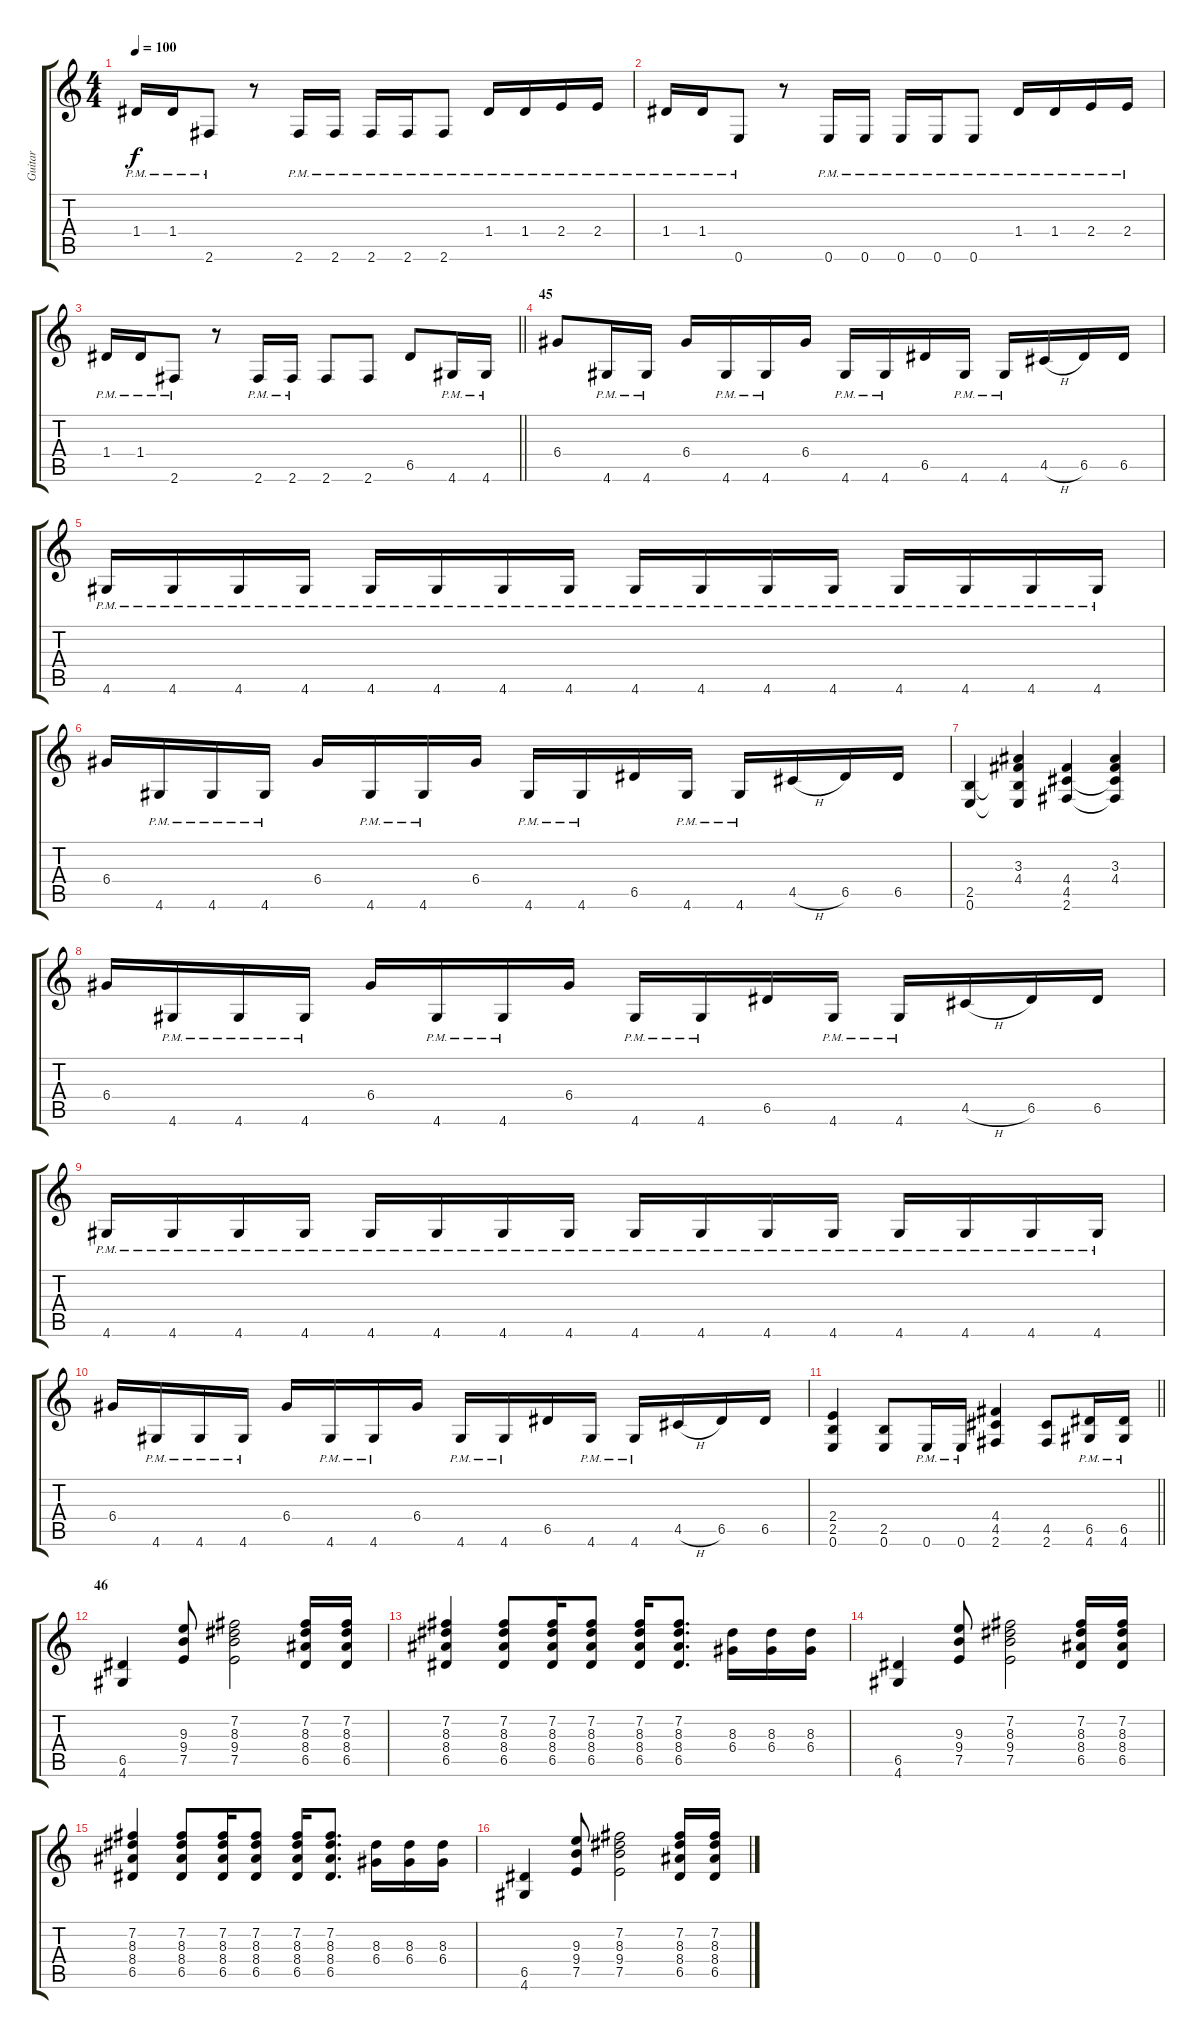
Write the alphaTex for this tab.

\track ("Guitar" "Guitar") {instrument distortionguitar}
\staff {score tabs}
\tuning (E4 B3 G3 D3 A2 E2) {hide}
\ts (4 4)
\tempo 100
\clef g2
\ks c
1.4{pm}.16{dy f} 1.4{pm}.16 2.6{pm}.8 r.8 2.6{pm}.16 2.6{pm}.16 2.6{pm}.16 2.6{pm}.16 2.6{pm}.8 1.4{pm}.16 1.4{pm}.16 2.4{pm}.16 2.4{pm}.16 |
1.4{pm}.16 1.4{pm}.16 0.6{pm}.8 r.8 0.6{pm}.16 0.6{pm}.16 0.6{pm}.16 0.6{pm}.16 0.6{pm}.8 1.4{pm}.16 1.4{pm}.16 2.4{pm}.16 2.4{pm}.16 |
\barLineRight lightlight
1.4{pm}.16 1.4{pm}.16 2.6{pm}.8 r.8 2.6{pm}.16 2.6{pm}.16 2.6.8 2.6.8 6.5.8 4.6{pm}.16 4.6{pm}.16 |
\section ("" "45")
6.4.8 4.6{pm}.16 4.6{pm}.16 6.4.16 4.6{pm}.16 4.6{pm}.16 6.4.16 4.6{pm}.16 4.6{pm}.16 6.5.16 4.6{pm}.16 4.6{pm}.16 4.5{h}.16 6.5.16 6.5.16 |
4.6{pm}.16 4.6{pm}.16 4.6{pm}.16 4.6{pm}.16 4.6{pm}.16 4.6{pm}.16 4.6{pm}.16 4.6{pm}.16 4.6{pm}.16 4.6{pm}.16 4.6{pm}.16 4.6{pm}.16 4.6{pm}.16 4.6{pm}.16 4.6{pm}.16 4.6{pm}.16 |
6.4.16 4.6{pm}.16 4.6{pm}.16 4.6{pm}.16 6.4.16 4.6{pm}.16 4.6{pm}.16 6.4.16 4.6{pm}.16 4.6{pm}.16 6.5.16 4.6{pm}.16 4.6{pm}.16 4.5{h}.16 6.5.16 6.5.16 |
(2.5 0.6).4 (3.3 4.4 2.5{t} 0.6{t}).4 (4.4 4.5 2.6).4 (3.3 4.4 4.5{t} 2.6{t}).4 |
6.4.16 4.6{pm}.16 4.6{pm}.16 4.6{pm}.16 6.4.16 4.6{pm}.16 4.6{pm}.16 6.4.16 4.6{pm}.16 4.6{pm}.16 6.5.16 4.6{pm}.16 4.6{pm}.16 4.5{h}.16 6.5.16 6.5.16 |
4.6{pm}.16 4.6{pm}.16 4.6{pm}.16 4.6{pm}.16 4.6{pm}.16 4.6{pm}.16 4.6{pm}.16 4.6{pm}.16 4.6{pm}.16 4.6{pm}.16 4.6{pm}.16 4.6{pm}.16 4.6{pm}.16 4.6{pm}.16 4.6{pm}.16 4.6{pm}.16 |
6.4.16 4.6{pm}.16 4.6{pm}.16 4.6{pm}.16 6.4.16 4.6{pm}.16 4.6{pm}.16 6.4.16 4.6{pm}.16 4.6{pm}.16 6.5.16 4.6{pm}.16 4.6{pm}.16 4.5{h}.16 6.5.16 6.5.16 |
\barLineRight lightlight
(2.4 2.5 0.6).4 (2.5 0.6).8 0.6{pm}.16 0.6{pm}.16 (4.4 4.5 2.6).4 (4.5 2.6).8 (6.5{pm} 4.6{pm}).16 (6.5{pm} 4.6{pm}).16 |
\section ("" "46")
(6.5 4.6).4 (9.3 9.4 7.5).8 (7.2 8.3 9.4 7.5).2 (7.2 8.3 8.4 6.5).16 (7.2 8.3 8.4 6.5).16 |
(7.2 8.3 8.4 6.5).4 (7.2 8.3 8.4 6.5).8 (7.2 8.3 8.4 6.5).16 (7.2 8.3 8.4 6.5).8 (7.2 8.3 8.4 6.5).16 (7.2 8.3 8.4 6.5).8{d} (8.3 6.4).16 (8.3 6.4).16 (8.3 6.4).16 |
(6.5 4.6).4 (9.3 9.4 7.5).8 (7.2 8.3 9.4 7.5).2 (7.2 8.3 8.4 6.5).16 (7.2 8.3 8.4 6.5).16 |
(7.2 8.3 8.4 6.5).4 (7.2 8.3 8.4 6.5).8 (7.2 8.3 8.4 6.5).16 (7.2 8.3 8.4 6.5).8 (7.2 8.3 8.4 6.5).16 (7.2 8.3 8.4 6.5).8{d} (8.3 6.4).16 (8.3 6.4).16 (8.3 6.4).16 |
(6.5 4.6).4 (9.3 9.4 7.5).8 (7.2 8.3 9.4 7.5).2 (7.2 8.3 8.4 6.5).16 (7.2 8.3 8.4 6.5).16
